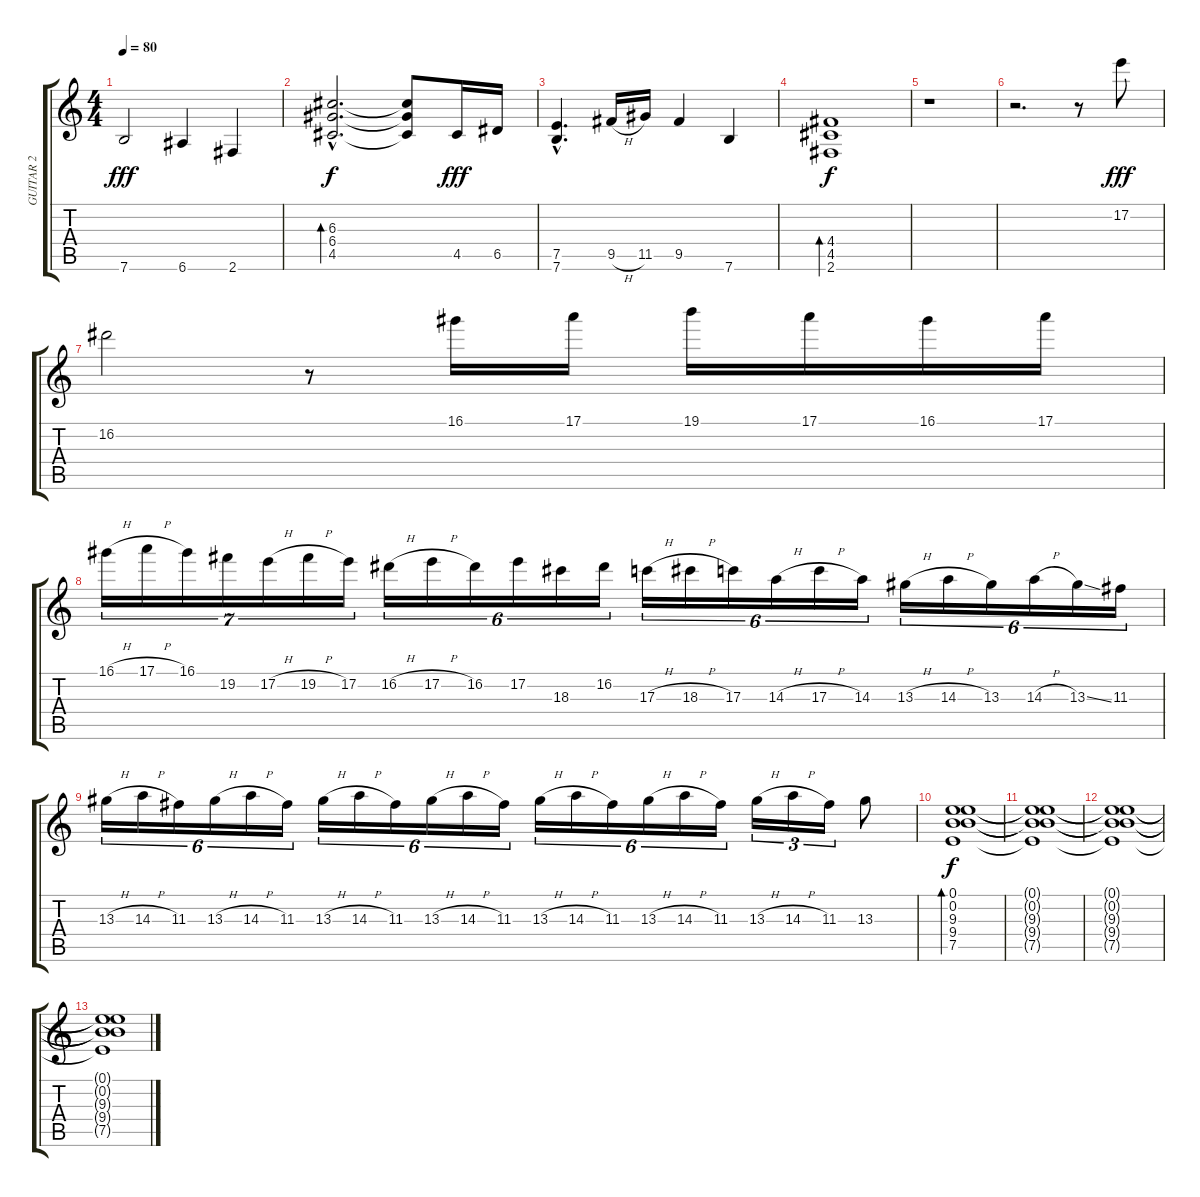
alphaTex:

\track ("GUITAR 2" "GUITAR 2") {instrument distortionguitar}
\staff {score tabs}
\tuning (E4 B3 G3 D3 A2 E2) {hide}
\ts (4 4)
\tempo 80
\clef g2
\ks c
7.6.2{dy fff} 6.6.4 2.6.4 |
(6.3{hac} 6.4{hac} 4.5{hac}).2{d bd 30 dy f} (6.3{t} 6.4{t} 4.5{t}).8 4.5.16{dy fff} 6.5.16 |
(7.5{hac} 7.6{hac}).4{d} 9.5{h}.16 11.5.16 9.5.4 7.6.4 |
(4.4 4.5 2.6).1{bd 30 dy f} |
r.1 |
r.2{d} r.8 17.2.8{dy fff} |
16.2.2 r.8 16.1.16 17.1.16 19.1.16 17.1.16 16.1.16 17.1.16 |
16.1{h}.16{tu (7 4)} 17.1{h}.16{tu (7 4)} 16.1.16{tu (7 4)} 19.2.16{tu (7 4)} 17.2{h}.16{tu (7 4)} 19.2{h}.16{tu (7 4)} 17.2.16{tu (7 4)} 16.2{h}.16{tu (6 4)} 17.2{h}.16{tu (6 4)} 16.2.16{tu (6 4)} 17.2.16{tu (6 4)} 18.3.16{tu (6 4)} 16.2.16{tu (6 4)} 17.3{h}.16{tu (6 4)} 18.3{h}.16{tu (6 4)} 17.3.16{tu (6 4)} 14.3{h}.16{tu (6 4)} 17.3{h}.16{tu (6 4)} 14.3.16{tu (6 4)} 13.3{h}.16{tu (6 4)} 14.3{h}.16{tu (6 4)} 13.3.16{tu (6 4)} 14.3{h}.16{tu (6 4)} 13.3{ss}.16{tu (6 4)} 11.3.16{tu (6 4)} |
13.3{h}.16{tu (6 4)} 14.3{h}.16{tu (6 4)} 11.3.16{tu (6 4)} 13.3{h}.16{tu (6 4)} 14.3{h}.16{tu (6 4)} 11.3.16{tu (6 4)} 13.3{h}.16{tu (6 4)} 14.3{h}.16{tu (6 4)} 11.3.16{tu (6 4)} 13.3{h}.16{tu (6 4)} 14.3{h}.16{tu (6 4)} 11.3.16{tu (6 4)} 13.3{h}.16{tu (6 4)} 14.3{h}.16{tu (6 4)} 11.3.16{tu (6 4)} 13.3{h}.16{tu (6 4)} 14.3{h}.16{tu (6 4)} 11.3.16{tu (6 4)} 13.3{h}.16{tu (3 2)} 14.3{h}.16{tu (3 2)} 11.3.16{tu (3 2)} 13.3.8 |
(0.1 0.2 9.3 9.4 7.5).1{bd 30 dy f volume 10} |
(0.1{t} 0.2{t} 9.3{t} 9.4{t} 7.5{t}).1 |
(0.1{t} 0.2{t} 9.3{t} 9.4{t} 7.5{t}).1{volume 0} |
(0.1{t} 0.2{t} 9.3{t} 9.4{t} 7.5{t}).1
